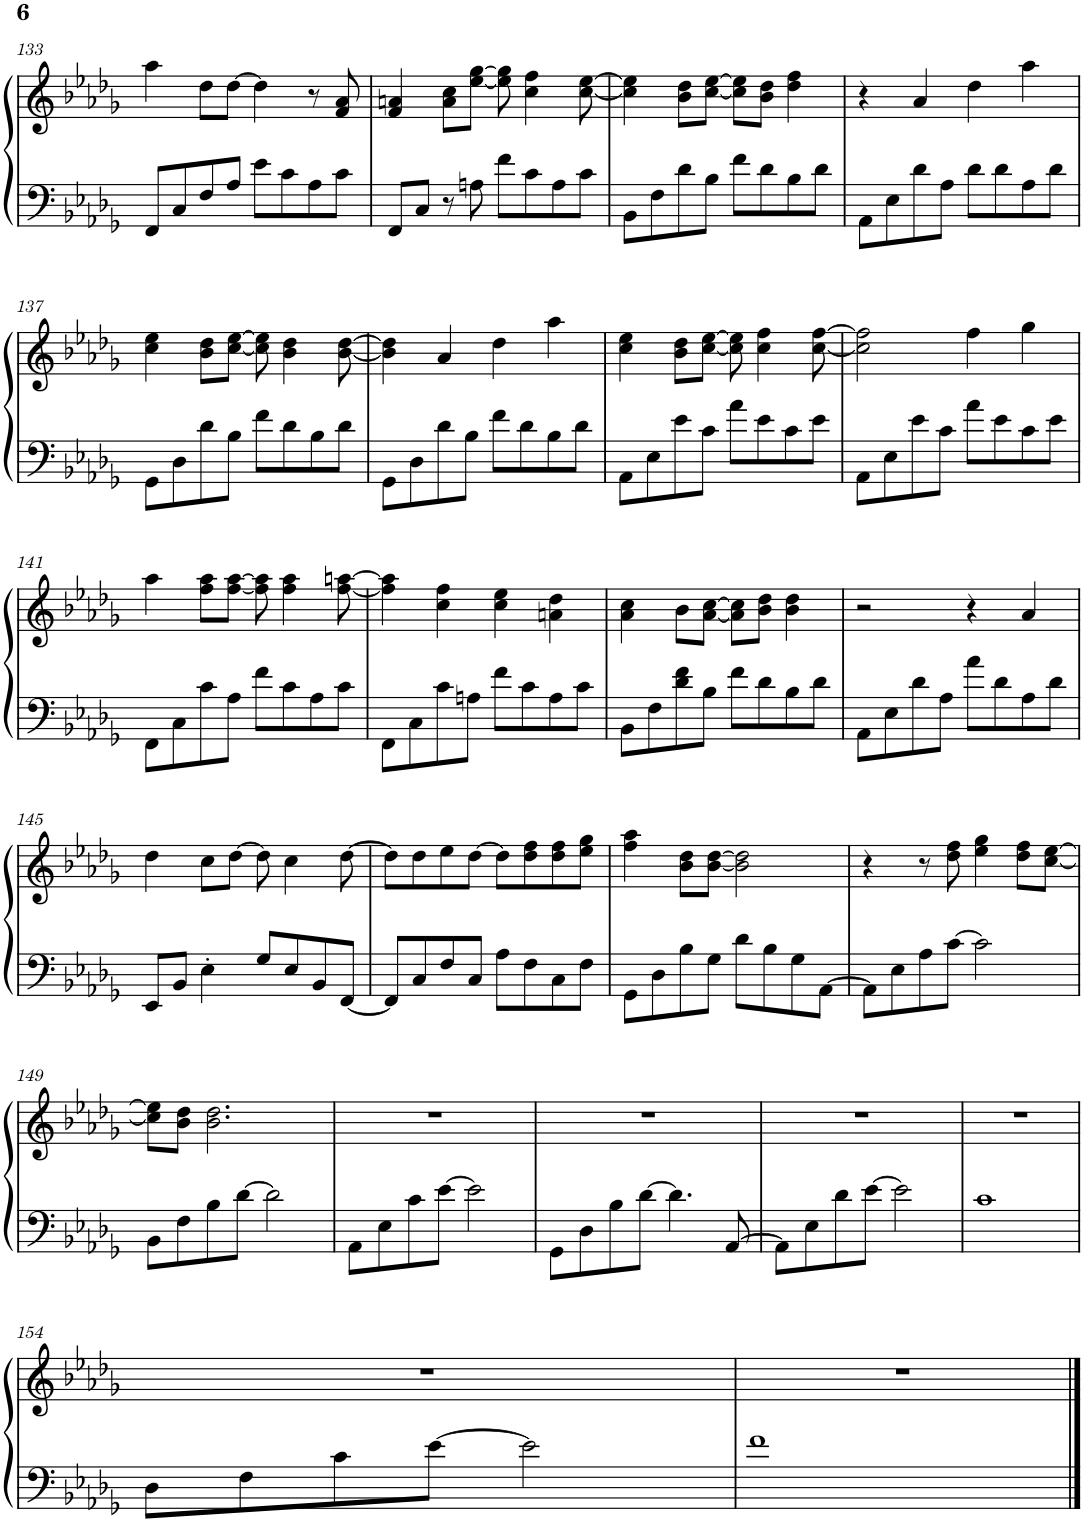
**kern	**kern
*part1	*part1
*staff2	*staff1
*I"钢琴, Piano 1	*
*I'Pno.	*
!!LO:PB:g=z
*clefF4	*clefG2
*k[b-e-a-d-g-]	*k[b-e-a-d-g-]
*M4/4	*M4/4
=133	=133
8FF/L	4aa-\
8C/	.
8F/	8dd-\L
8A-/J	[8dd-\J
8e-\L	4dd-\]
8c\	.
8A-\	8r
8c\J	8f/ 8a-/
=134	=134
8FF/L	4f/ 4an/
8C/J	.
8r	8a\ 8cc\L
8An\	[8ee-\ [8gg-\J
8f\L	8ee-\] 8gg-\]
8c\	4cc\ 4ff\
8A\	.
8c\J	[8cc\ [8ee-\
=135	=135
8BB-\L	4cc\] 4ee-\]
8F\	.
8d-\	8b-\ 8dd-\L
8B-\J	[8cc\ [8ee-\J
8f\L	8cc\] 8ee-\]L
8d-\	8b-\ 8dd-\J
8B-\	4dd-\ 4ff\
8d-\J	.
=136	=136
8AA-\L	4r
8E-\	.
8d-\	4a-/
8A-\J	.
8d-\L	4dd-\
8d-\	.
8A-\	4aa-\
8d-\J	.
!!LO:LB:g=z
=137	=137
8GG-\L	4cc\ 4ee-\
8D-\	.
8d-\	8b-\ 8dd-\L
8B-\J	[8cc\ [8ee-\J
8f\L	8cc\] 8ee-\]
8d-\	4b-\ 4dd-\
8B-\	.
8d-\J	[8b-\ [8dd-\
=138	=138
8GG-\L	4b-\] 4dd-\]
8D-\	.
8d-\	4a-/
8B-\J	.
8f\L	4dd-\
8d-\	.
8B-\	4aa-\
8d-\J	.
=139	=139
8AA-\L	4cc\ 4ee-\
8E-\	.
8e-\	8b-\ 8dd-\L
8c\J	[8cc\ [8ee-\J
8a-\L	8cc\] 8ee-\]
8e-\	4cc\ 4ff\
8c\	.
8e-\J	[8cc\ [8ff\
=140	=140
8AA-\L	2cc\] 2ff\]
8E-\	.
8e-\	.
8c\J	.
8a-\L	4ff\
8e-\	.
8c\	4gg-\
8e-\J	.
!!LO:LB:g=z
=141	=141
8FF\L	4aa-\
8C\	.
8c\	8ff\ 8aa-\L
8A-\J	[8ff\ [8aa-\J
8f\L	8ff\] 8aa-\]
8c\	4ff\ 4aa-\
8A-\	.
8c\J	[8ff\ [8aan\
=142	=142
8FF\L	4ff\] 4aa\]
8C\	.
8c\	4cc\ 4ff\
8An\J	.
8f\L	4cc\ 4ee-\
8c\	.
8A\	4an\ 4dd-\
8c\J	.
=143	=143
8BB-\L	4a-\ 4cc\
8F\	.
8d-\ 8f\	8b-\L
8B-\J	[8a-\ [8cc\J
8f\L	8a-\] 8cc\]L
8d-\	8b-\ 8dd-\J
8B-\	4b-\ 4dd-\
8d-\J	.
=144	=144
8AA-\L	2r
8E-\	.
8d-\	.
8A-\J	.
8a-\L	4r
8d-\	.
8A-\	4a-/
8d-\J	.
!!LO:LB:g=z
=145	=145
8EE-/L	4dd-\
8BB-/J	.
4E-'\	8cc\L
.	[8dd-\J
8G-/L	8dd-\]
8E-/	4cc\
8BB-/	.
[8FF/J	[8dd-\
=146	=146
8FF/L]	8dd-\L]
8C/	8dd-\
8F/	8ee-\
8C/J	[8dd-\J
8A-\L	8dd-\L]
8F\	8dd-\ 8ff\
8C\	8dd-\ 8ff\
8F\J	8ee-\ 8gg-\J
=147	=147
8GG-\L	4ff\ 4aa-\
8D-\	.
8B-\	8b-\ 8dd-\L
8G-\J	[8b-\ [8dd-\J
8d-\L	2b-\] 2dd-\]
8B-\	.
8G-\	.
[8AA-\J	.
=148	=148
8AA-\L]	4r
8E-\	.
8A-\	8r
[8c\J	8dd-\ 8ff\
2c\]	4ee-\ 4gg-\
.	8dd-\ 8ff\L
.	[8cc\ [8ee-\J
!!LO:LB:g=z
=149	=149
8BB-\L	8cc\] 8ee-\]L
8F\	8b-\ 8dd-\J
8B-\	2.b-\ 2.dd-\
[8d-\J	.
2d-\]	.
=150	=150
8AA-\L	1r
8E-\	.
8c\	.
[8e-\J	.
2e-\]	.
=151	=151
8GG-\L	1r
8D-\	.
8B-\	.
[8d-\J	.
4.d-\]	.
[8AA-/	.
=152	=152
8AA-\L]	1r
8E-\	.
8d-\	.
[8e-\J	.
2e-\]	.
=153	=153
1c	1r
!!LO:LB:g=z
=154	=154
8D-\L	1r
8F\	.
8c\	.
[8e-\J	.
2e-\]	.
=155	=155
1f	1r
==	==
*-	*-
